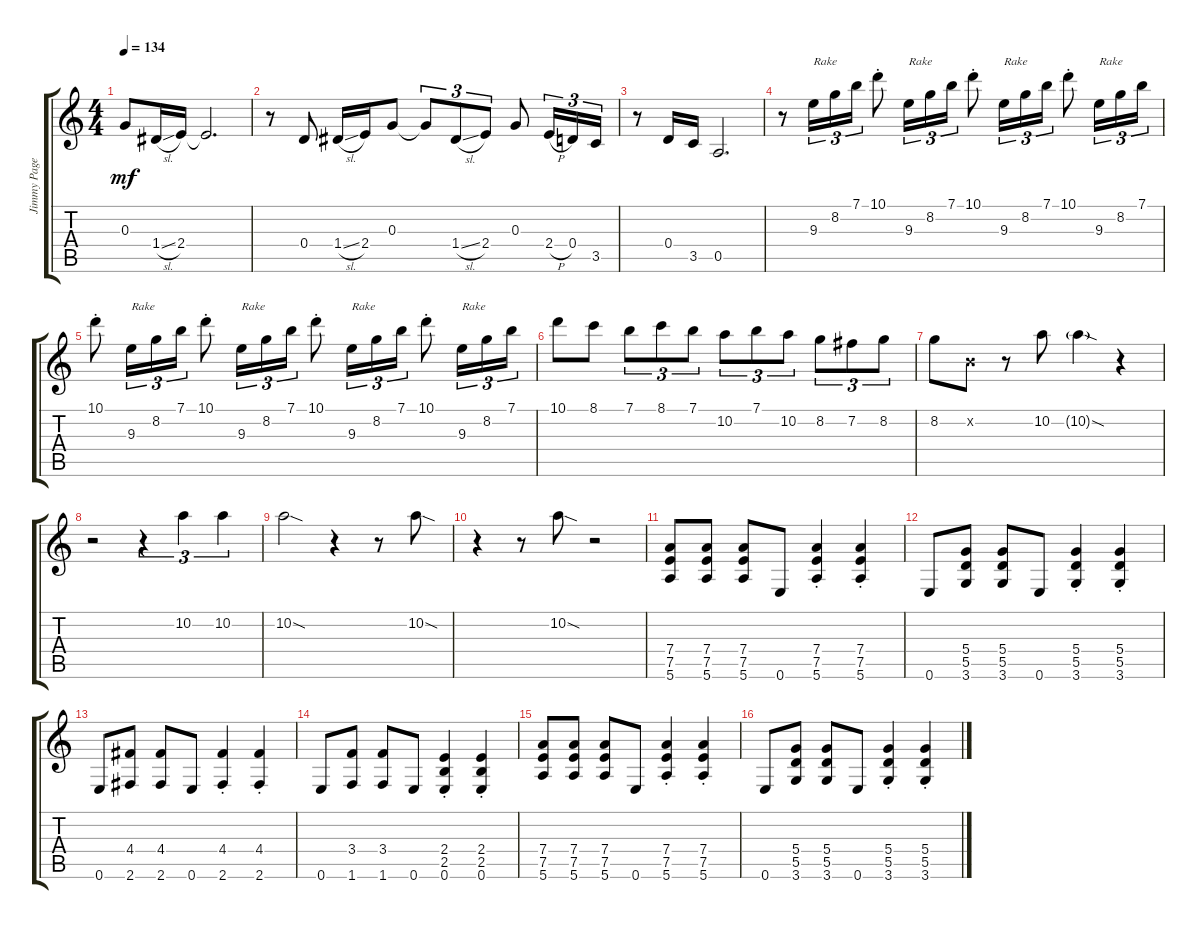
\track ("Jimmy Page - Guitar" "Jimmy Page") {instrument overdrivenguitar}
\staff {score tabs}
\tuning (E4 B3 G3 D3 A2 E2) {hide}
\ts (4 4)
\tempo 134
\clef g2
\ks c
0.3.8{dy mf} 1.4{sl}.16 2.4.16 2.4{t}.2{d} |
r.8 0.4.8 1.4{sl}.16 2.4.16 0.3.8 0.3{t}.8{tu (3 2)} 1.4{sl}.8{tu (3 2)} 2.4.8{tu (3 2)} 0.3.8 2.4{h}.16{tu (3 2)} 0.4.16{tu (3 2)} 3.5.16{tu (3 2)} |
r.8 0.4.16 3.5.16 0.5.2{d} |
r.8 9.3.16{tu (3 2) txt "Rake"} 8.2.16{tu (3 2)} 7.1.16{tu (3 2)} 10.1{st}.8 9.3.16{tu (3 2) txt "Rake"} 8.2.16{tu (3 2)} 7.1.16{tu (3 2)} 10.1{st}.8 9.3.16{tu (3 2) txt "Rake"} 8.2.16{tu (3 2)} 7.1.16{tu (3 2)} 10.1{st}.8 9.3.16{tu (3 2) txt "Rake"} 8.2.16{tu (3 2)} 7.1.16{tu (3 2)} |
10.1{st}.8 9.3.16{tu (3 2) txt "Rake"} 8.2.16{tu (3 2)} 7.1.16{tu (3 2)} 10.1{st}.8 9.3.16{tu (3 2) txt "Rake"} 8.2.16{tu (3 2)} 7.1.16{tu (3 2)} 10.1{st}.8 9.3.16{tu (3 2) txt "Rake"} 8.2.16{tu (3 2)} 7.1.16{tu (3 2)} 10.1{st}.8 9.3.16{tu (3 2) txt "Rake"} 8.2.16{tu (3 2)} 7.1.16{tu (3 2)} |
10.1.8 8.1.8 7.1.8{tu (3 2)} 8.1.8{tu (3 2)} 7.1.8{tu (3 2)} 10.2.8{tu (3 2)} 7.1.8{tu (3 2)} 10.2.8{tu (3 2)} 8.2.8{tu (3 2)} 7.2.8{tu (3 2)} 8.2.8{tu (3 2)} |
8.2.8 0.2{x}.8 r.8 10.2.8 10.2{sod g}.4 r.4 |
r.2 r.4{tu (3 2)} 10.2.4{tu (3 2)} 10.2.4{tu (3 2)} |
10.2{sod}.2 r.4 r.8 10.2{sod}.8 |
r.4 r.8 10.2{sod}.8 r.2 |
(7.4 7.5 5.6).8{instrument electricguitarclean} (7.4 7.5 5.6).8 (7.4 7.5 5.6).8 0.6.8 (7.4{st} 7.5{st} 5.6{st}).4 (7.4{st} 7.5{st} 5.6{st}).4 |
0.6.8 (5.4 5.5 3.6).8 (5.4 5.5 3.6).8 0.6.8 (5.4{st} 5.5{st} 3.6{st}).4 (5.4{st} 5.5{st} 3.6{st}).4 |
0.6.8 (4.4 2.6).8 (4.4 2.6).8 0.6.8 (4.4{st} 2.6{st}).4 (4.4{st} 2.6{st}).4 |
0.6.8 (3.4 1.6).8 (3.4 1.6).8 0.6.8 (2.4{st} 2.5{st} 0.6{st}).4 (2.4{st} 2.5{st} 0.6{st}).4 |
(7.4 7.5 5.6).8 (7.4 7.5 5.6).8 (7.4 7.5 5.6).8 0.6.8 (7.4{st} 7.5{st} 5.6{st}).4 (7.4{st} 7.5{st} 5.6{st}).4 |
0.6.8 (5.4 5.5 3.6).8 (5.4 5.5 3.6).8 0.6.8 (5.4{st} 5.5{st} 3.6{st}).4 (5.4{st} 5.5{st} 3.6{st}).4
